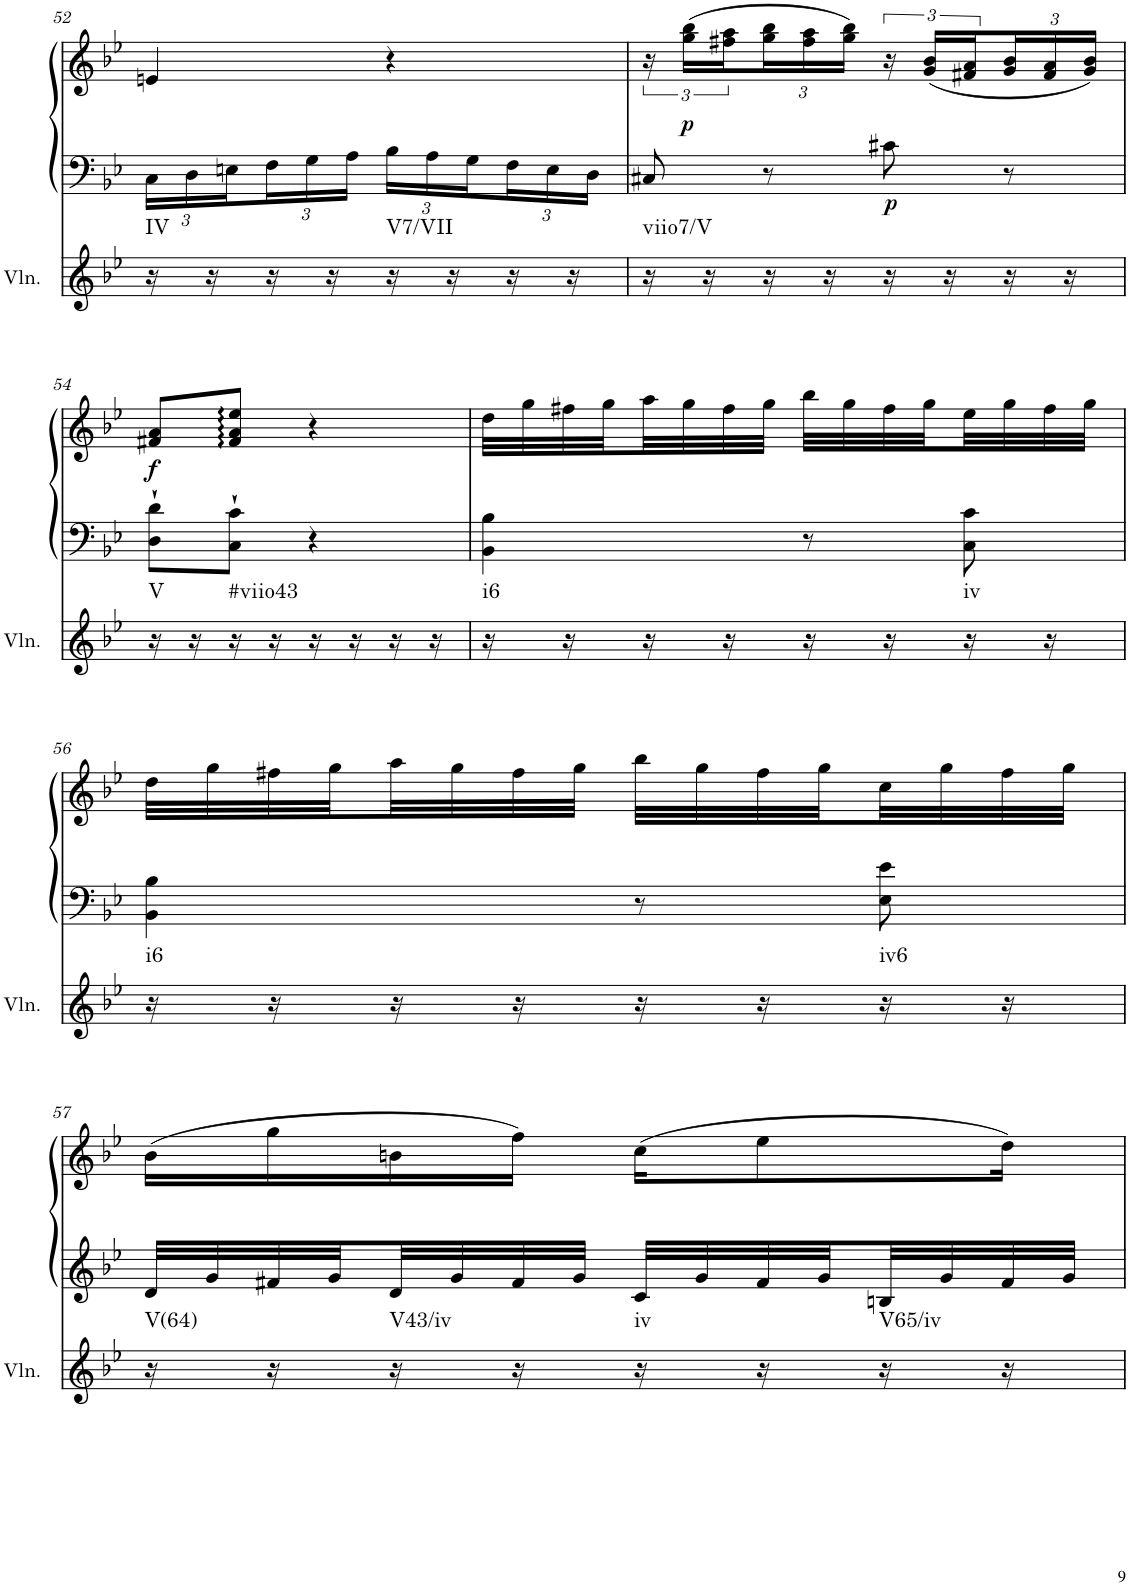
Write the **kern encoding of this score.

**kern	**harte	**kern	**kern	**dynam
*part2	*part2	*part1	*part1	*part1
*staff3	*	*staff2	*staff1	*staff1/2
*I"Violin	*	*I"Klavier linke Hand	*	*
*I'Vln.	*	*	*	*
!!LO:PB:g=z
*clefG2	*	*clefG2	*clefG2	*
*k[b-e-]	*	*k[b-e-]	*k[b-e-]	*
*M2/4	*	*M2/4	*M2/4	*
*	*	*Xbrackettup	*	*
=52	=52	=52	=52	=52
!	!LO:H:kt=IV	!	!	!
16r	N	24C\LL	4en/	.
.	.	24D\	.	.
16r	.	.	.	.
.	.	24En\	.	.
16r	.	24F\	.	.
.	.	24G\	.	.
16r	.	.	.	.
.	.	24A\JJ	.	.
!	!LO:H:kt=V7/VII	!	!	!
16r	N	24B-\LL	4r	.
.	.	24A\	.	.
16r	.	.	.	.
.	.	24G\	.	.
16r	.	24F\	.	.
.	.	24E\	.	.
16r	.	.	.	.
.	.	24D\JJ	.	.
=53	=53	=53	=53	=53
!	!LO:H:kt=viio7/V	!	!	!
16r	N	8C#X/	24r	.
!	!	!	!	!LO:DY:b
.	.	.	(24gg\ 24bb-\LL	p
16r	.	.	.	.
.	.	.	24ff#X\ 24aa\	.
*	*	*	*Xbrackettup	*
16r	.	8r	24gg\ 24bb-\	.
.	.	.	24ff#\ 24aa\	.
16r	.	.	.	.
.	.	.	24gg\ 24bb-\JJ)	.
*	*	*	*brackettup	*
!	!	!	!	!LO:DY:b=2
16r	.	8c#X\	24r	p
.	.	.	(24g/ 24b-/LL	.
16r	.	.	.	.
.	.	.	24f#X/ 24a/	.
*	*	*	*Xbrackettup	*
16r	.	8r	24g/ 24b-/	.
.	.	.	24f#/ 24a/	.
16r	.	.	.	.
.	.	.	24g/ 24b-/JJ)	.
!!LO:LB:g=z
=54	=54	=54	=54	=54
!	!LO:H:kt=V	!	!	!LO:DY:b
16r	N	8D\` 8d\`L	8f#X/ 8a/L	f
16r	.	.	.	.
!	!LO:H:kt=#viio43	!	!	!
16r	N	8C\` 8c\`J	8f#/ 8a/ 8ee-/J	.
16r	.	.	.	.
16r	.	4r	4r	.
16r	.	.	.	.
16r	.	.	.	.
16r	.	.	.	.
=55	=55	=55	=55	=55
!	!LO:H:kt=i6	!	!	!
16r	N	4BB-\ 4B-\	32dd\LLL	.
.	.	.	32gg\	.
16r	.	.	32ff#X\	.
.	.	.	32gg\	.
16r	.	.	32aa\	.
.	.	.	32gg\	.
16r	.	.	32ff#\	.
.	.	.	32gg\JJJ	.
16r	.	8r	32bb-\LLL	.
.	.	.	32gg\	.
16r	.	.	32ff#\	.
.	.	.	32gg\	.
!	!LO:H:kt=iv	!	!	!
16r	N	8C\ 8c\	32ee-\	.
.	.	.	32gg\	.
16r	.	.	32ff#\	.
.	.	.	32gg\JJJ	.
!!LO:LB:g=z
=56	=56	=56	=56	=56
!	!LO:H:kt=i6	!	!	!
16r	N	4BB-\ 4B-\	32dd\LLL	.
.	.	.	32gg\	.
16r	.	.	32ff#X\	.
.	.	.	32gg\	.
16r	.	.	32aa\	.
.	.	.	32gg\	.
16r	.	.	32ff#\	.
.	.	.	32gg\JJJ	.
16r	.	8r	32bb-\LLL	.
.	.	.	32gg\	.
16r	.	.	32ff#\	.
.	.	.	32gg\	.
!	!LO:H:kt=iv6	!	!	!
16r	N	8E-\ 8e-\	32cc\	.
.	.	.	32gg\	.
16r	.	.	32ff#\	.
.	.	.	32gg\JJJ	.
!!LO:LB:g=z
=57	=57	=57	=57	=57
!	!LO:H:kt=V(64)	!	!	!
16r	N	32d/LLL	(16b-\LL	.
.	.	32g/	.	.
16r	.	32f#X/	16gg\	.
.	.	32g/	.	.
!	!LO:H:kt=V43/iv	!	!	!
16r	N	32d/	16bn\	.
.	.	32g/	.	.
16r	.	32f#/	16ff\JJ)	.
.	.	32g/JJJ	.	.
!	!LO:H:kt=iv	!	!	!
16r	N	32c/LLL	(16cc\KL	.
.	.	32g/	.	.
16r	.	32f#/	8ee-\	.
.	.	32g/	.	.
!	!LO:H:kt=V65/iv	!	!	!
16r	N	32Bn/	.	.
.	.	32g/	.	.
16r	.	32f#/	16dd\Jk)	.
.	.	32g/JJJ	.	.
=	=	=	=	=
*-	*-	*-	*-	*-
